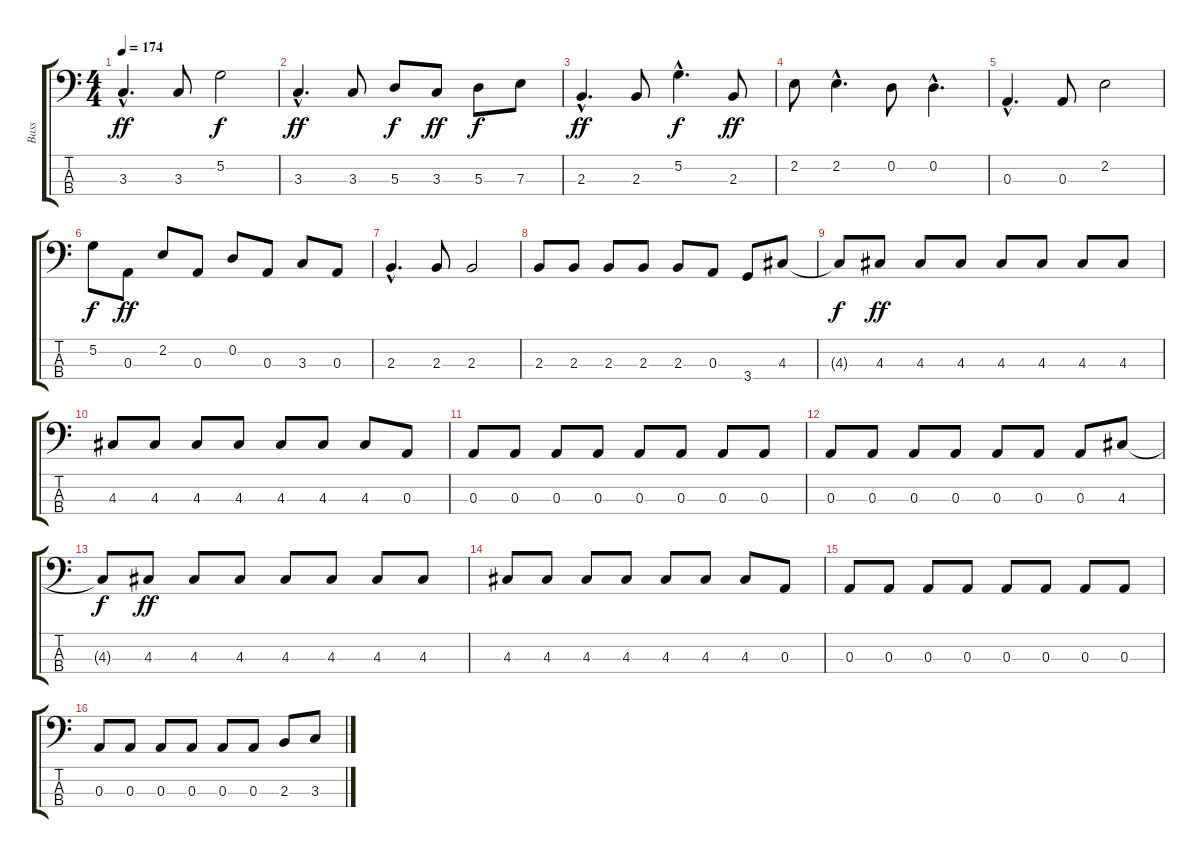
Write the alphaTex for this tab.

\track ("Bass " "Bass ") {instrument electricbassfinger}
\staff {score tabs}
\tuning (G2 D2 A1 E1) {hide}
\ts (4 4)
\tempo 174
\clef f4
\ks c
3.3{hac}.4{d dy ff} 3.3.8 5.2.2{dy f} |
3.3{hac}.4{d dy ff} 3.3.8 5.3.8{dy f} 3.3.8{dy ff} 5.3.8{dy f} 7.3.8 |
2.3{hac}.4{d dy ff} 2.3.8 5.2{hac}.4{d dy f} 2.3.8{dy ff} |
2.2.8 2.2{hac}.4{d} 0.2.8 0.2{hac}.4{d} |
0.3{hac}.4{d} 0.3.8 2.2.2 |
5.2.8{dy f} 0.3.8{dy ff} 2.2.8 0.3.8 0.2.8 0.3.8 3.3.8 0.3.8 |
2.3{hac}.4{d} 2.3.8 2.3.2 |
2.3.8 2.3.8 2.3.8 2.3.8 2.3.8 0.3.8 3.4.8 4.3.8 |
4.3{t}.8{dy f} 4.3.8{dy ff} 4.3.8 4.3.8 4.3.8 4.3.8 4.3.8 4.3.8 |
4.3.8 4.3.8 4.3.8 4.3.8 4.3.8 4.3.8 4.3.8 0.3.8 |
0.3.8 0.3.8 0.3.8 0.3.8 0.3.8 0.3.8 0.3.8 0.3.8 |
0.3.8 0.3.8 0.3.8 0.3.8 0.3.8 0.3.8 0.3.8 4.3.8 |
4.3{t}.8{dy f} 4.3.8{dy ff} 4.3.8 4.3.8 4.3.8 4.3.8 4.3.8 4.3.8 |
4.3.8 4.3.8 4.3.8 4.3.8 4.3.8 4.3.8 4.3.8 0.3.8 |
0.3.8 0.3.8 0.3.8 0.3.8 0.3.8 0.3.8 0.3.8 0.3.8 |
0.3.8 0.3.8 0.3.8 0.3.8 0.3.8 0.3.8 2.3.8 3.3.8
